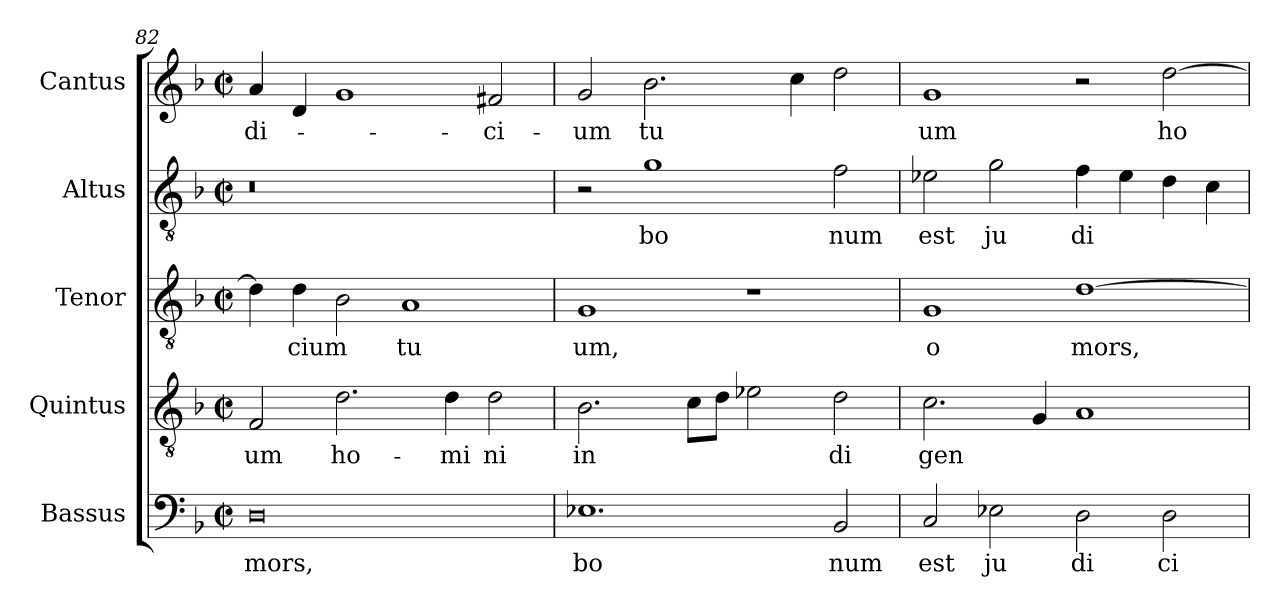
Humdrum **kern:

**kern	**text	**kern	**text	**kern	**text	**kern	**text	**kern	**text
*part5	*part5	*part4	*part4	*part3	*part3	*part2	*part2	*part1	*part1
*staff5	*staff5	*staff4	*staff4	*staff3	*staff3	*staff2	*staff2	*staff1	*staff1
*I"Bassus	*	*I"Quintus	*	*I"Tenor	*	*I"Altus	*	*I"Cantus	*
*clefF4	*	*clefGv2	*	*clefGv2	*	*clefGv2	*	*clefG2	*
*k[b-]	*	*k[b-]	*	*k[b-]	*	*k[b-]	*	*k[b-]	*
*F:	*	*F:	*	*F:	*	*F:	*	*F:	*
*M2/2	*	*M2/2	*	*M2/2	*	*M2/2	*	*M2/2	*
*met(c|)	*	*met(c|)	*	*met(c|)	*	*met(c|)	*	*met(c|)	*
=82	=82	=82	=82	=82	=82	=82	=82	=82	=82
!	!LO:LY:b:cj	!	!LO:LY:b:cj	!	!	!	!	!	!LO:LY:b:cj
0D	mors,	2F/	-um	4d\]	.	0r	.	4a/	-di-
!	!	!	!	!	!LO:LY:b	!	!	!	!
.	.	.	.	4d\	cium	.	.	4d/	.
!	!	!	!LO:LY:b:cj	!	!	!	!	!	!
.	.	2.d\	ho-	2B-\	.	.	.	1g	.
!	!	!	!	!	!LO:LY:b:cj	!	!	!	!
.	.	.	.	1A	tu	.	.	.	.
!	!	!	!LO:LY:b:cj	!	!	!	!	!	!
.	.	4d\	-mi	.	.	.	.	.	.
!	!	!	!LO:LY:b:cj	!	!	!	!	!	!LO:LY:b:cj
.	.	2d\	ni	.	.	.	.	2f#/	-ci-
!!LO:LB:g=z
=83	=83	=83	=83	=83	=83	=83	=83	=83	=83
!	!LO:LY:b:cj	!	!LO:LY:b:cj	!	!LO:LY:b:cj	!	!	!	!LO:LY:b:cj
1.E-X	bo	2.B-\	in	1G	um,	2r	.	2g/	-um
!	!	!	!	!	!	!	!LO:LY:b:cj	!	!LO:LY:b:cj
.	.	.	.	.	.	1g	bo	2.b-\	tu
.	.	8c\L	.	.	.	.	.	.	.
.	.	8d\J	.	.	.	.	.	.	.
.	.	2e-\	.	1r	.	.	.	.	.
.	.	.	.	.	.	.	.	4cc\	.
!	!LO:LY:b:cj	!	!LO:LY:b:cj	!	!	!	!LO:LY:b:cj	!	!
2BB-/	num	2d\	di	.	.	2f\	num	2dd\	.
=84	=84	=84	=84	=84	=84	=84	=84	=84	=84
!	!LO:LY:b:cj	!	!LO:LY:b	!	!LO:LY:b:cj	!	!LO:LY:b:cj	!	!LO:LY:b:cj
2C/	est	2.c\	gen	1G	o	2e-\	est	1g	um
!	!LO:LY:b:cj	!	!	!	!	!	!LO:LY:b:cj	!	!
2E-\	ju	.	.	.	.	2g\	ju	.	.
.	.	4G/	.	.	.	.	.	.	.
!	!LO:LY:b:cj	!	!	!	!LO:LY:b	!	!LO:LY:b:cj	!	!
2D\	di	1A	.	[>1d	mors,	4f\	di	2r	.
.	.	.	.	.	.	4e-\	.	.	.
!	!LO:LY:b:cj	!	!	!	!	!	!	!	!LO:LY:b:cj
2D\	ci	.	.	.	.	4d\	.	[>2dd\	ho
.	.	.	.	.	.	4c\	.	.	.
=	=	=	=	=	=	=	=	=	=
*-	*-	*-	*-	*-	*-	*-	*-	*-	*-
